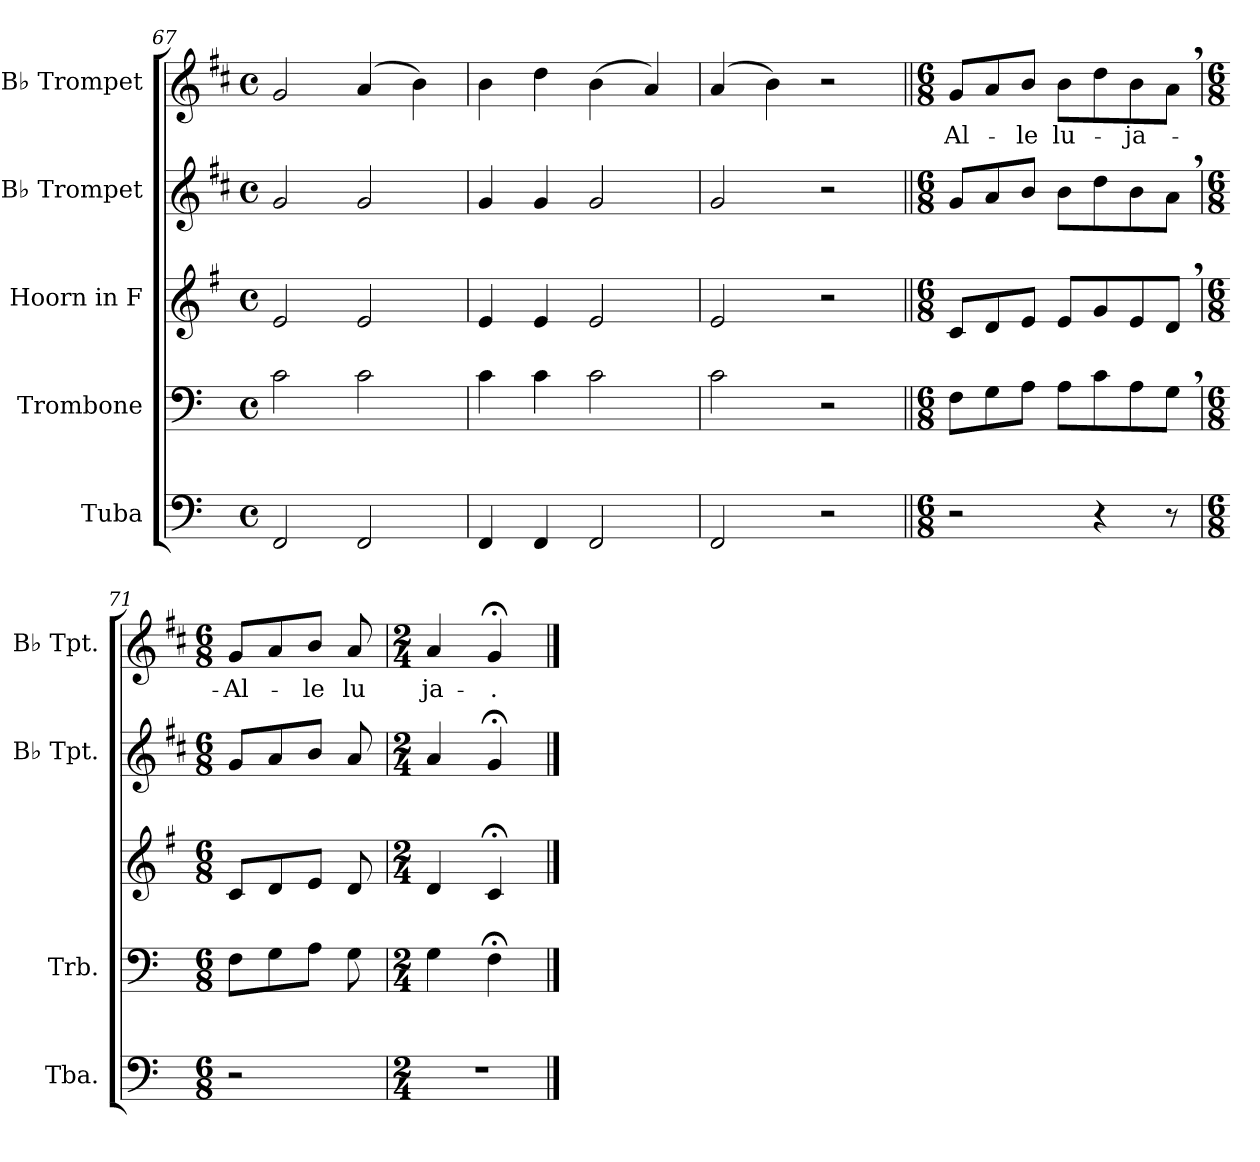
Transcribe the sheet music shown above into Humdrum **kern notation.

**kern	**kern	**kern	**kern	**kern	**text
*part5	*part4	*part3	*part2	*part1	*part1
*staff5	*staff4	*staff3	*staff2	*staff1	*staff1
*I"Tuba	*I"Trombone	*I"Hoorn in F	*I"B♭ Trompet	*I"B♭ Trompet	*
*I'Tba.	*I'Trb.	*	*I'B♭ Tpt.	*I'B♭ Tpt.	*
*clefF4	*clefF4	*clefG2	*clefG2	*clefG2	*
*	*	*ITrd4c7	*ITrd1c2	*ITrd1c2	*
*k[]	*k[]	*k[]	*k[]	*k[]	*
*M4/4	*M4/4	*M4/4	*M4/4	*M4/4	*
*met(c)	*met(c)	*met(c)	*met(c)	*met(c)	*
=67	=67	=67	=67	=67	=67
2FF/	2c\	2A/	2f/	2f/	.
2FF/	2c\	2A/	2f/	(4g/	.
.	.	.	.	4a\)	.
=68	=68	=68	=68	=68	=68
4FF/	4c\	4A/	4f/	4a\	.
4FF/	4c\	4A/	4f/	4cc\	.
2FF/	2c\	2A/	2f/	(4a\	.
.	.	.	.	4g/)	.
=69	=69	=69	=69	=69	=69
2FF/	2c\	2A/	2f/	(4g/	.
.	.	.	.	4a\)	.
2r	2r	2r	2r	2r	.
!!LO:LB:g=z
=70||	=70||	=70||	=70||	=70||	=70||
*M6/8	*M6/8	*M6/8	*M6/8	*M6/8	*
2r	8F\L	8F/L	8f/L	8f/L	Al-
.	8G\	8G/	8g/	8g/	.
.	8A\J	8A/J	8a/J	8a/J	-le
.	8A\L	8A/L	8a\L	8a\L	lu-
4r	8c\	8c/	8cc\	8cc\	.
.	8A\	8A/	8a\	8a\	-ja-
8r	8G,\J	8G,/J	8g,\J	8g,\J	.
=71	=71	=71	=71	=71	=71
*M6/8	*M6/8	*M6/8	*M6/8	*M6/8	*
2r	8F\L	8F/L	8f/L	8f/L	Al-
.	8G\	8G/	8g/	8g/	.
.	8A\J	8A/J	8a/J	8a/J	-le
.	8G\	8G/	8g/	8g/	lu
=72	=72	=72	=72	=72	=72
*M2/4	*M2/4	*M2/4	*M2/4	*M2/4	*
2r	4G\	4G/	4g/	4g/	-ja-
.	4F;<\	4F;</	4f;</	4f;</	-.
==	==	==	==	==	==
*-	*-	*-	*-	*-	*-
